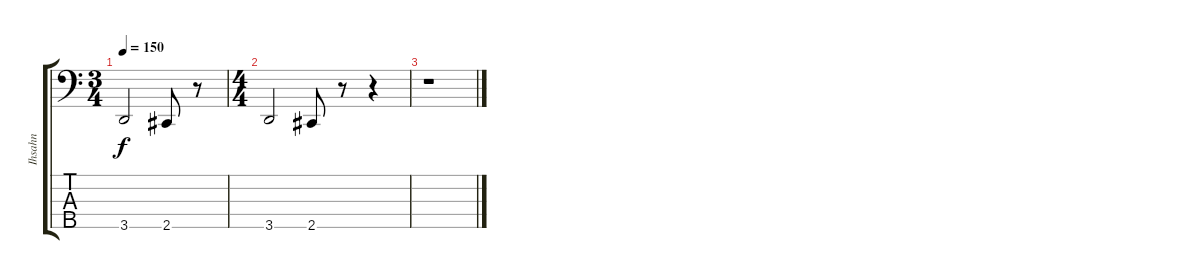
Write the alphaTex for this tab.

\track ("Ihsahn" "Ihsahn") {instrument electricbassfinger}
\staff {score tabs}
\tuning (G2 D2 A1 E1 B0) {hide}
\ts (3 4)
\tempo 150
\clef f4
\ks c
3.5.2{dy f} 2.5.8 r.8 |
\ts (4 4)
3.5.2 2.5.8 r.8 r.4 |
r.1
